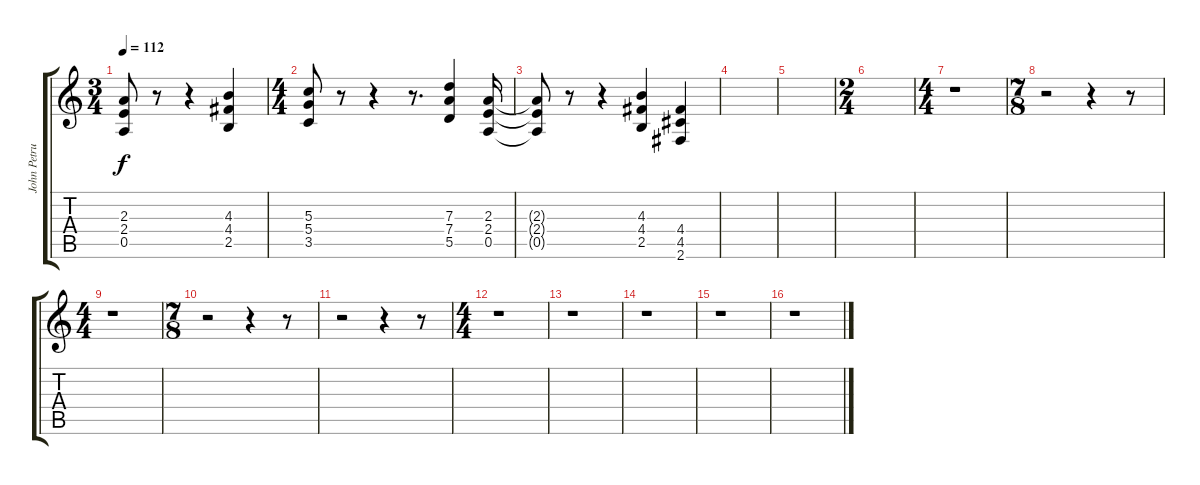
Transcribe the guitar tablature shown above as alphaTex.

\track ("John Petrucci2" "John Petru") {instrument distortionguitar}
\staff {score tabs}
\tuning (E4 B3 G3 D3 A2 E2) {hide}
\ts (3 4)
\tempo 112
\clef g2
\ks c
(2.3{t} 2.4{t} 0.5{t}).8{dy f} r.8 r.4 (4.3 4.4 2.5).4 |
\ts (4 4)
(5.3 5.4 3.5).8 r.8 r.4 r.8{d} (7.3 7.4 5.5).4 (2.3 2.4 0.5).16 |
(2.3{t} 2.4{t} 0.5{t}).8 r.8 r.4 (4.3 4.4 2.5).4 (4.4 4.5 2.6).4 |
|
|
\ts (2 4)
|
\ts (4 4)
r.1 |
\ts (7 8)
r.2 r.4 r.8 |
\ts (4 4)
r.1 |
\ts (7 8)
r.2 r.4 r.8 |
r.2 r.4 r.8 |
\ts (4 4)
r.1 |
r.1 |
r.1 |
r.1 |
r.1
